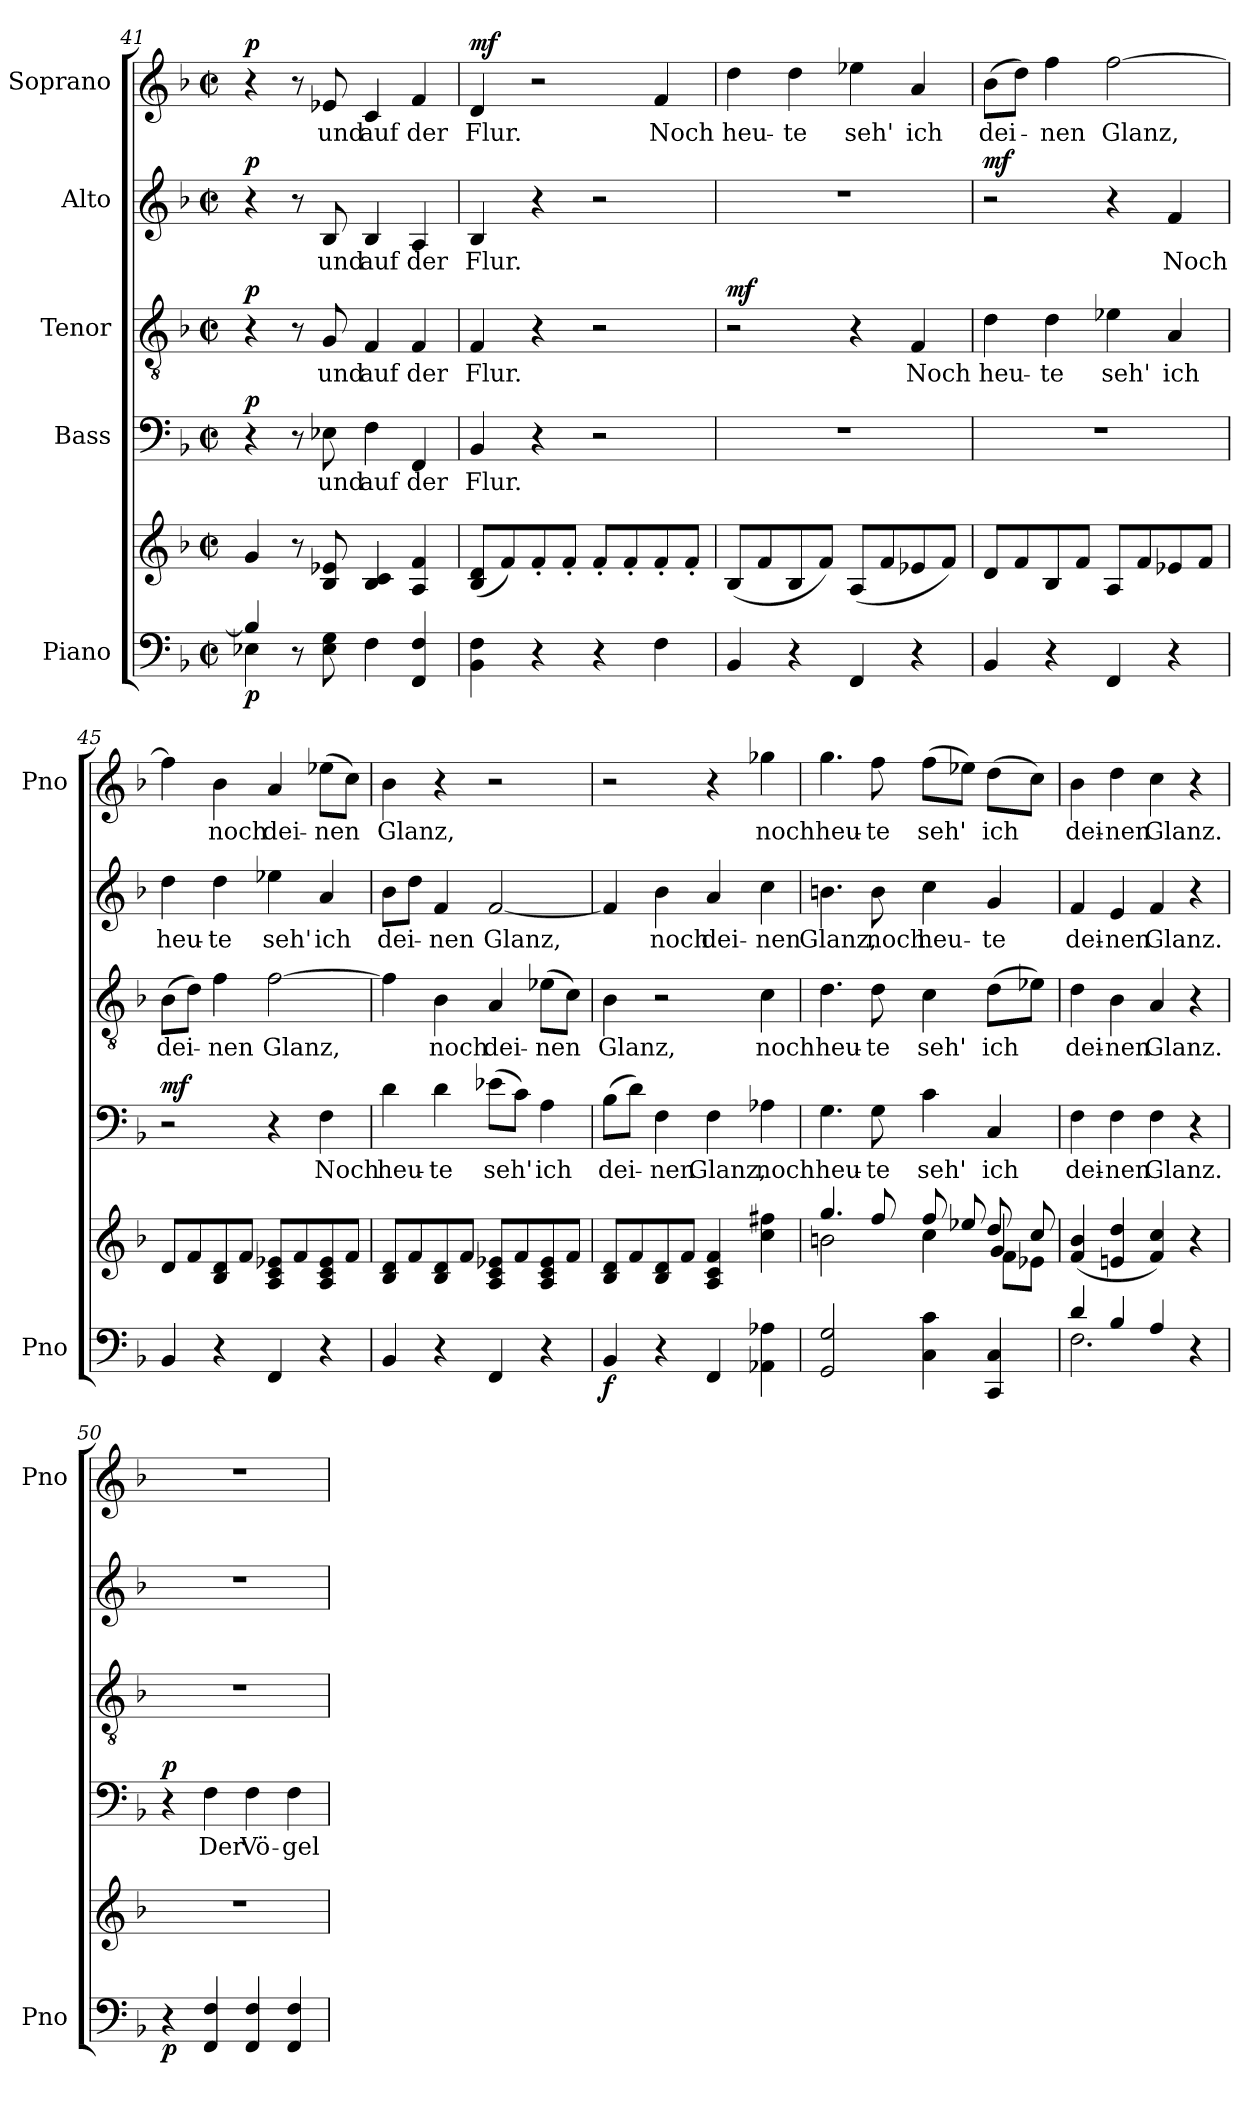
**kern	**kern	**dynam	**kern	**text	**dynam	**kern	**text	**dynam	**kern	**text	**dynam	**kern	**text	**dynam
*part5	*part5	*part5	*part4	*part4	*part4	*part3	*part3	*part3	*part2	*part2	*part2	*part1	*part1	*part1
*staff6	*staff5	*staff5/6	*staff4	*staff4	*staff4	*staff3	*staff3	*staff3	*staff2	*staff2	*staff2	*staff1	*staff1	*staff1
*I"Piano	*	*	*I"Bass	*	*	*I"Tenor	*	*	*I"Alto	*	*	*I"Soprano	*	*
*I'Pno	*	*	*	*	*	*	*	*	*	*	*	*I'Pno	*	*
*clefF4	*clefG2	*	*clefF4	*	*	*clefGv2	*	*	*clefG2	*	*	*clefG2	*	*
*k[b-]	*k[b-]	*	*k[b-]	*	*	*k[b-]	*	*	*k[b-]	*	*	*k[b-]	*	*
*F:	*F:	*	*F:	*	*	*F:	*	*	*F:	*	*	*F:	*	*
*M2/2	*M2/2	*	*M2/2	*	*	*M2/2	*	*	*M2/2	*	*	*M2/2	*	*
*met(c|)	*met(c|)	*	*met(c|)	*	*	*met(c|)	*	*	*met(c|)	*	*	*met(c|)	*	*
=41	=41	=41	=41	=41	=41	=41	=41	=41	=41	=41	=41	=41	=41	=41
*^	*	*	*	*	*	*	*	*	*	*	*	*	*	*
!	!	!	!LO:DY:b=2	!	!	!LO:DY:b	!	!	!LO:DY:b	!	!	!LO:DY:b	!	!	!LO:DY:b
4B-/]	4E-X\	4g/	p	4r	.	p	4r	.	p	4r	.	p	4r	.	p
8r	2.ryy	8r	.	8r	.	.	8r	.	.	8r	.	.	8r	.	.
!	!	!	!	!	!LO:LY:b	!	!	!LO:LY:b	!	!	!LO:LY:b	!	!	!LO:LY:b	!
8E-\ 8G\	.	8B-/ 8e-X/	.	8E-X\	und	.	8G/	und	.	8B-/	und	.	8e-X/	und	.
!	!	!	!	!	!LO:LY:b	!	!	!LO:LY:b	!	!	!LO:LY:b	!	!	!LO:LY:b	!
4F\	.	4B-/ 4c/	.	4F\	auf	.	4F/	auf	.	4B-/	auf	.	4c/	auf	.
!	!	!	!	!	!LO:LY:b	!	!	!LO:LY:b	!	!	!LO:LY:b	!	!	!LO:LY:b	!
4FF/ 4F/	.	4A/ 4f/	.	4FF/	der	.	4F/	der	.	4A/	der	.	4f/	der	.
*v	*v	*	*	*	*	*	*	*	*	*	*	*	*	*	*
=42	=42	=42	=42	=42	=42	=42	=42	=42	=42	=42	=42	=42	=42	=42
!	!	!	!	!LO:LY:b	!	!	!LO:LY:b	!	!	!LO:LY:b	!	!	!LO:LY:b	!LO:DY:b
4BB-\ 4F\	(<8B-/ 8d/L	.	4BB-/	Flur.	.	4F/	Flur.	.	4B-/	Flur.	.	4d/	Flur.	mf
.	8f/)	.	.	.	.	.	.	.	.	.	.	.	.	.
4r	8f'/	.	4r	.	.	4r	.	.	4r	.	.	2r	.	.
.	8f'/J	.	.	.	.	.	.	.	.	.	.	.	.	.
4r	8f'/L	.	2r	.	.	2r	.	.	2r	.	.	.	.	.
.	8f'/	.	.	.	.	.	.	.	.	.	.	.	.	.
!	!	!	!	!	!	!	!	!	!	!	!	!	!LO:LY:b	!
4F\	8f'/	.	.	.	.	.	.	.	.	.	.	4f/	Noch	.
.	8f'/J	.	.	.	.	.	.	.	.	.	.	.	.	.
=43	=43	=43	=43	=43	=43	=43	=43	=43	=43	=43	=43	=43	=43	=43
!	!	!	!	!	!	!	!	!LO:DY:b	!	!	!	!	!LO:LY:b	!
4BB-/	(<8B-/L	.	1r	.	.	2r	.	mf	1r	.	.	4dd\	heu-	.
.	8f/	.	.	.	.	.	.	.	.	.	.	.	.	.
!	!	!	!	!	!	!	!	!	!	!	!	!	!LO:LY:b	!
4r	8B-/	.	.	.	.	.	.	.	.	.	.	4dd\	-te	.
.	8f/J)	.	.	.	.	.	.	.	.	.	.	.	.	.
!	!	!	!	!	!	!	!	!	!	!	!	!	!LO:LY:b	!
4FF/	(<8A/L	.	.	.	.	4r	.	.	.	.	.	4ee-X\	seh'	.
.	8f/	.	.	.	.	.	.	.	.	.	.	.	.	.
!	!	!	!	!	!	!	!LO:LY:b	!	!	!	!	!	!LO:LY:b	!
4r	8e-X/	.	.	.	.	4F/	Noch	.	.	.	.	4a/	ich	.
.	8f/J)	.	.	.	.	.	.	.	.	.	.	.	.	.
!!LO:LB:g=z
=44	=44	=44	=44	=44	=44	=44	=44	=44	=44	=44	=44	=44	=44	=44
!	!	!	!	!	!	!	!LO:LY:b	!	!	!	!LO:DY:b	!	!LO:LY:b	!
4BB-/	8d/L	.	1r	.	.	4d\	heu-	.	2r	.	mf	(>8b-\L	dei-	.
.	8f/	.	.	.	.	.	.	.	.	.	.	8dd\J)	.	.
!	!	!	!	!	!	!	!LO:LY:b	!	!	!	!	!	!LO:LY:b	!
4r	8B-/	.	.	.	.	4d\	-te	.	.	.	.	4ff\	-nen	.
.	8f/J	.	.	.	.	.	.	.	.	.	.	.	.	.
!	!	!	!	!	!	!	!LO:LY:b	!	!	!	!	!	!LO:LY:b	!
4FF/	8A/L	.	.	.	.	4e-X\	seh'	.	4r	.	.	[2ff\	Glanz,	.
.	8f/	.	.	.	.	.	.	.	.	.	.	.	.	.
!	!	!	!	!	!	!	!LO:LY:b	!	!	!LO:LY:b	!	!	!	!
4r	8e-X/	.	.	.	.	4A/	ich	.	4f/	Noch	.	.	.	.
.	8f/J	.	.	.	.	.	.	.	.	.	.	.	.	.
=45	=45	=45	=45	=45	=45	=45	=45	=45	=45	=45	=45	=45	=45	=45
!	!	!	!	!	!LO:DY:b	!	!LO:LY:b	!	!	!LO:LY:b	!	!	!	!
4BB-/	8d/L	.	2r	.	mf	(>8B-\L	dei-	.	4dd\	heu-	.	4ff\]	.	.
.	8f/	.	.	.	.	8d\J)	.	.	.	.	.	.	.	.
!	!	!	!	!	!	!	!LO:LY:b	!	!	!LO:LY:b	!	!	!LO:LY:b	!
4r	8B-/ 8d/	.	.	.	.	4f\	-nen	.	4dd\	-te	.	4b-\	noch	.
.	8f/J	.	.	.	.	.	.	.	.	.	.	.	.	.
!	!	!	!	!	!	!	!LO:LY:b	!	!	!LO:LY:b	!	!	!LO:LY:b	!
4FF/	8A/ 8c/ 8e-X/L	.	4r	.	.	[2f\	Glanz,	.	4ee-X\	seh'	.	4a/	dei-	.
.	8f/	.	.	.	.	.	.	.	.	.	.	.	.	.
!	!	!	!	!LO:LY:b	!	!	!	!	!	!LO:LY:b	!	!	!LO:LY:b	!
4r	8A/ 8c/ 8e-/	.	4F\	Noch	.	.	.	.	4a/	ich	.	(>8ee-X\L	-nen	.
.	8f/J	.	.	.	.	.	.	.	.	.	.	8cc\J)	.	.
=46	=46	=46	=46	=46	=46	=46	=46	=46	=46	=46	=46	=46	=46	=46
!	!	!	!	!LO:LY:b	!	!	!	!	!	!LO:LY:b	!	!	!LO:LY:b	!
4BB-/	8B-/ 8d/L	.	4d\	heu-	.	4f\]	.	.	8b-\L	dei-	.	4b-\	Glanz,	.
.	8f/	.	.	.	.	.	.	.	8dd\J	.	.	.	.	.
!	!	!	!	!LO:LY:b	!	!	!LO:LY:b	!	!	!LO:LY:b	!	!	!	!
4r	8B-/ 8d/	.	4d\	-te	.	4B-\	noch	.	4f/	-nen	.	4r	.	.
.	8f/J	.	.	.	.	.	.	.	.	.	.	.	.	.
!	!	!	!	!LO:LY:b	!	!	!LO:LY:b	!	!	!LO:LY:b	!	!	!	!
4FF/	8A/ 8c/ 8e-X/L	.	(>8e-X\L	seh'	.	4A/	dei-	.	[2f/	Glanz,	.	2r	.	.
.	8f/	.	8c\J)	.	.	.	.	.	.	.	.	.	.	.
!	!	!	!	!LO:LY:b	!	!	!LO:LY:b	!	!	!	!	!	!	!
4r	8A/ 8c/ 8e-/	.	4A\	ich	.	(>8e-X\L	-nen	.	.	.	.	.	.	.
.	8f/J	.	.	.	.	8c\J)	.	.	.	.	.	.	.	.
=47	=47	=47	=47	=47	=47	=47	=47	=47	=47	=47	=47	=47	=47	=47
!	!	!LO:DY:b=2	!	!LO:LY:b	!	!	!LO:LY:b	!	!	!	!	!	!	!
4BB-/	8B-/ 8d/L	f	(>8B-\L	dei-	.	4B-\	Glanz,	.	4f/]	.	.	2r	.	.
.	8f/	.	8d\J)	.	.	.	.	.	.	.	.	.	.	.
!	!	!	!	!LO:LY:b	!	!	!	!	!	!LO:LY:b	!	!	!	!
4r	8B-/ 8d/	.	4F\	-nen	.	2r	.	.	4b-\	noch	.	.	.	.
.	8f/J	.	.	.	.	.	.	.	.	.	.	.	.	.
!	!	!	!	!LO:LY:b	!	!	!	!	!	!LO:LY:b	!	!	!	!
4FF/	4A/ 4c/ 4f/	.	4F\	Glanz,	.	.	.	.	4a/	dei-	.	4r	.	.
!	!	!	!	!LO:LY:b	!	!	!LO:LY:b	!	!	!LO:LY:b	!	!	!LO:LY:b	!
4AA-X\ 4A-X\	4cc\ 4ff#X\	.	4A-X\	noch	.	4c\	noch	.	4cc\	-nen	.	4gg-X\	noch	.
=48	=48	=48	=48	=48	=48	=48	=48	=48	=48	=48	=48	=48	=48	=48
*	*^	*	*	*	*	*	*	*	*	*	*	*	*	*
*	*	*^	*	*	*	*	*	*	*	*	*	*	*	*	*
!	!	!	!	!	!	!LO:LY:b	!	!	!LO:LY:b	!	!	!LO:LY:b	!	!	!LO:LY:b	!
2GG/ 2G/	4.gg/	2bn\	2.ryy	.	4.G\	heu-	.	4.d\	heu-	.	4.bn\	Glanz,	.	4.gg\	heu-	.
!	!	!	!	!	!	!LO:LY:b	!	!	!LO:LY:b	!	!	!LO:LY:b	!	!	!LO:LY:b	!
.	8ff/	.	.	.	8G\	-te	.	8d\	-te	.	8b\	noch	.	8ff\	-te	.
!	!	!	!	!	!	!LO:LY:b	!	!	!LO:LY:b	!	!	!LO:LY:b	!	!	!LO:LY:b	!
4C\ 4c\	8ff/	4cc\	.	.	4c\	seh'	.	4c\	seh'	.	4cc\	heu-	.	(>8ff\L	seh'	.
.	8ee-X/	.	.	.	.	.	.	.	.	.	.	.	.	8ee-X\J)	.	.
!	!	!	!	!	!	!LO:LY:b	!	!	!LO:LY:b	!	!	!LO:LY:b	!	!	!LO:LY:b	!
4CC/ 4C/	8dd/	4g/	8f\L	.	4C/	ich	.	(>8d\L	ich	.	4g/	-te	.	(>8dd\L	ich	.
.	8cc/	.	8e-X\J	.	.	.	.	8e-X\J)	.	.	.	.	.	8cc\J)	.	.
!!LO:PB:g=z
=49	=49	=49	=49	=49	=49	=49	=49	=49	=49	=49	=49	=49	=49	=49	=49	=49
*^	*	*	*	*	*	*	*	*	*	*	*	*	*	*	*	*
!	!	!	!	!	!	!	!LO:LY:b	!	!	!LO:LY:b	!	!	!LO:LY:b	!	!	!LO:LY:b	!
*	*	*v	*v	*v	*	*	*	*	*	*	*	*	*	*	*	*	*
4d/	2.F\	(<4f/ 4b-/	.	4F\	dei-	.	4d\	dei-	.	4f/	dei-	.	4b-\	dei-	.
!	!	!	!	!	!LO:LY:b	!	!	!LO:LY:b	!	!	!LO:LY:b	!	!	!LO:LY:b	!
4B-/	.	4en/ 4dd/	.	4F\	-nen	.	4B-\	-nen	.	4e/	-nen	.	4dd\	-nen	.
!	!	!	!	!	!LO:LY:b	!	!	!LO:LY:b	!	!	!LO:LY:b	!	!	!LO:LY:b	!
4A/	.	4f/ 4cc/)	.	4F\	Glanz.	.	4A/	Glanz.	.	4f/	Glanz.	.	4cc\	Glanz.	.
4r	4ryy	4r	.	4r	.	.	4r	.	.	4r	.	.	4r	.	.
=50	=50	=50	=50	=50	=50	=50	=50	=50	=50	=50	=50	=50	=50	=50	=50
!	!	!	!LO:DY:b=2	!	!	!LO:DY:b	!	!	!	!	!	!	!	!	!
*v	*v	*	*	*	*	*	*	*	*	*	*	*	*	*	*
4r	1r	p	4r	.	p	1r	.	.	1r	.	.	1r	.	.
!	!	!	!	!LO:LY:b	!	!	!	!	!	!	!	!	!	!
4FF/ 4F/	.	.	4F\	Der	.	.	.	.	.	.	.	.	.	.
!	!	!	!	!LO:LY:b	!	!	!	!	!	!	!	!	!	!
4FF/ 4F/	.	.	4F\	Vö-	.	.	.	.	.	.	.	.	.	.
!	!	!	!	!LO:LY:b	!	!	!	!	!	!	!	!	!	!
4FF/ 4F/	.	.	4F\	-gel	.	.	.	.	.	.	.	.	.	.
=	=	=	=	=	=	=	=	=	=	=	=	=	=	=
*-	*-	*-	*-	*-	*-	*-	*-	*-	*-	*-	*-	*-	*-	*-
